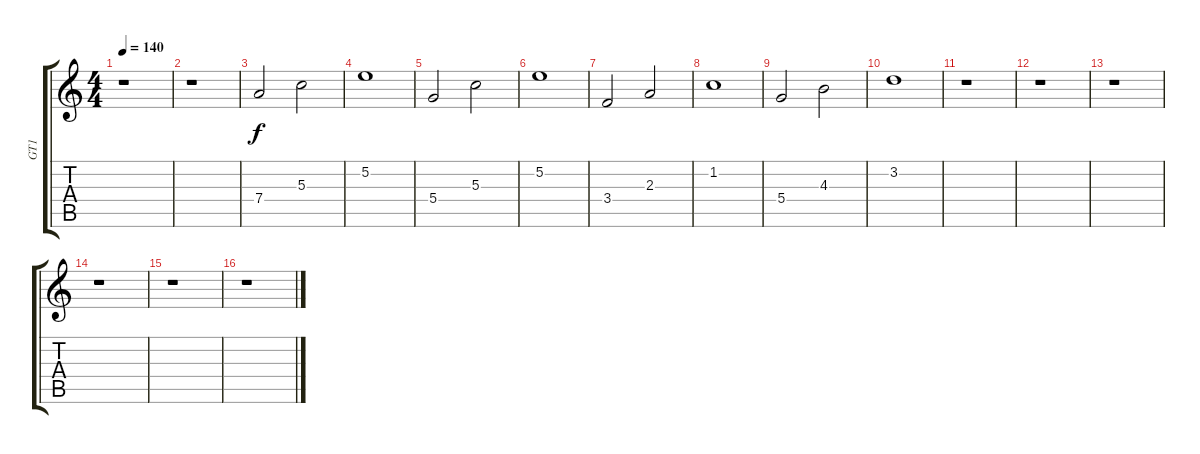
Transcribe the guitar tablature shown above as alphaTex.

\track ("GT1" "GT1") {instrument overdrivenguitar}
\staff {score tabs}
\tuning (E4 B3 G3 D3 A2 E2) {hide}
\ts (4 4)
\tempo 140
\clef g2
\ks c
r.1{dy f} |
r.1 |
7.4.2 5.3.2 |
5.2.1 |
5.4.2 5.3.2 |
5.2.1 |
3.4.2 2.3.2 |
1.2.1 |
5.4.2 4.3.2 |
3.2.1 |
r.1 |
r.1 |
r.1 |
r.1 |
r.1 |
r.1
